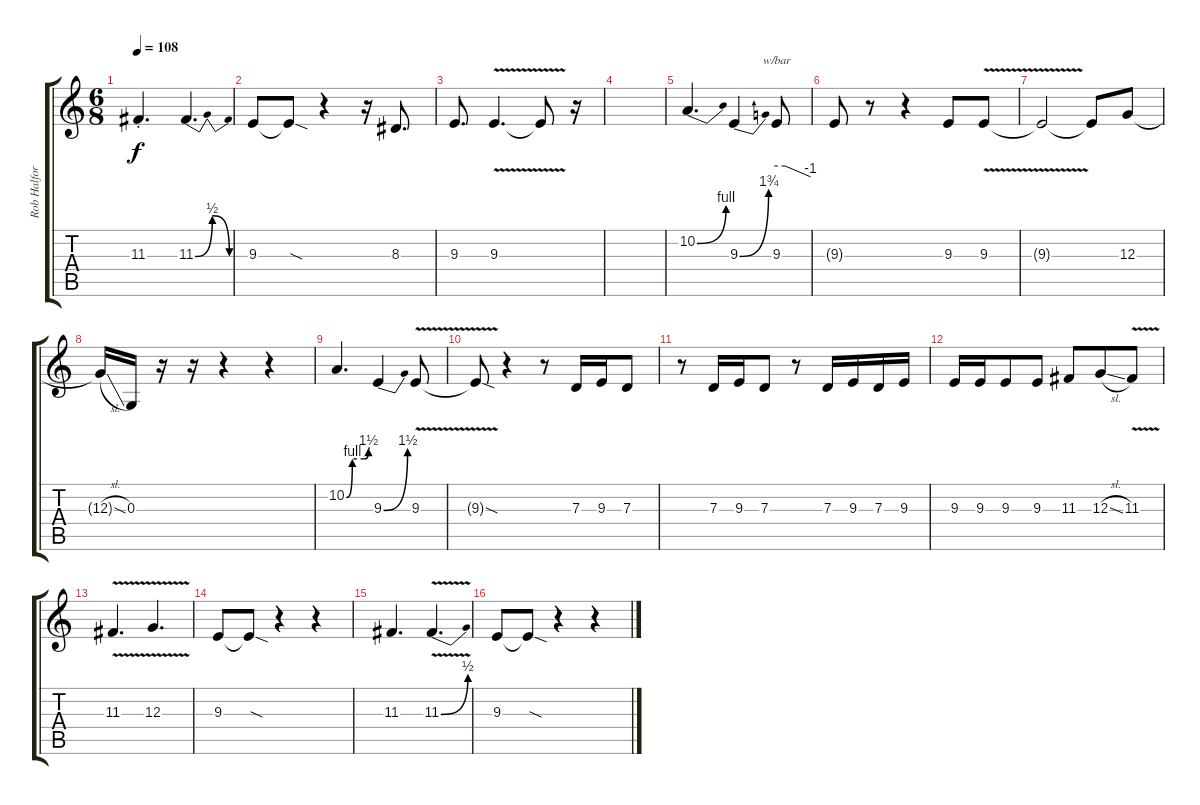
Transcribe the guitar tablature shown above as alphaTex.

\track ("Rob Halford" "Rob Halfor") {instrument violin}
\staff {score tabs}
\tuning (E4 B3 G3 D3 A2 E2) {hide}
\ts (6 8)
\tempo 108
\clef g2
\ks c
11.3{st}.4{d dy f} 11.3{be (bendrelease 0 0 7 2 48 2 60 0)}.4{d} |
9.3.8 9.3{sod t}.8 r.4 r.16 8.3.8{d} |
9.3.8{d} 9.3{v}.4{d} 9.3{t}.8 r.16 |
|
10.2{be (bend 0 0 60 4)}.4{d} 9.3{be (bend 0 0 60 7)}.4 9.3.8{tbe (custom default 0 0 15 0 60 -4)} |
9.3{t}.8 r.8 r.4 9.3.8 9.3{v}.8 |
9.3{t}.2 9.3{t}.8 12.3.8 |
12.3{sl t}.16 0.3.16 r.16 r.16 r.4 r.4 |
10.2{be (custom 0 0 15 4 45 4 56 6 60 6)}.4{d} 9.3{be (bend 0 0 60 6)}.4 9.3{v}.8 |
9.3{sod t}.8 r.4 r.8 7.3.16 9.3.16 7.3.8 |
r.8 7.3.16 9.3.16 7.3.8 r.8 7.3.16 9.3.16 7.3.16 9.3.16 |
9.3.16 9.3.16 9.3.8 9.3.8 11.3.8 12.3{sl}.8 11.3{v}.8 |
11.3{v}.4{d} 12.3{v}.4{d} |
9.3.8 9.3{sod t}.8 r.4 r.4 |
11.3.4{d} 11.3{be (bend 0 0 60 2) v}.4{d} |
9.3.8 9.3{sod t}.8 r.4 r.4
